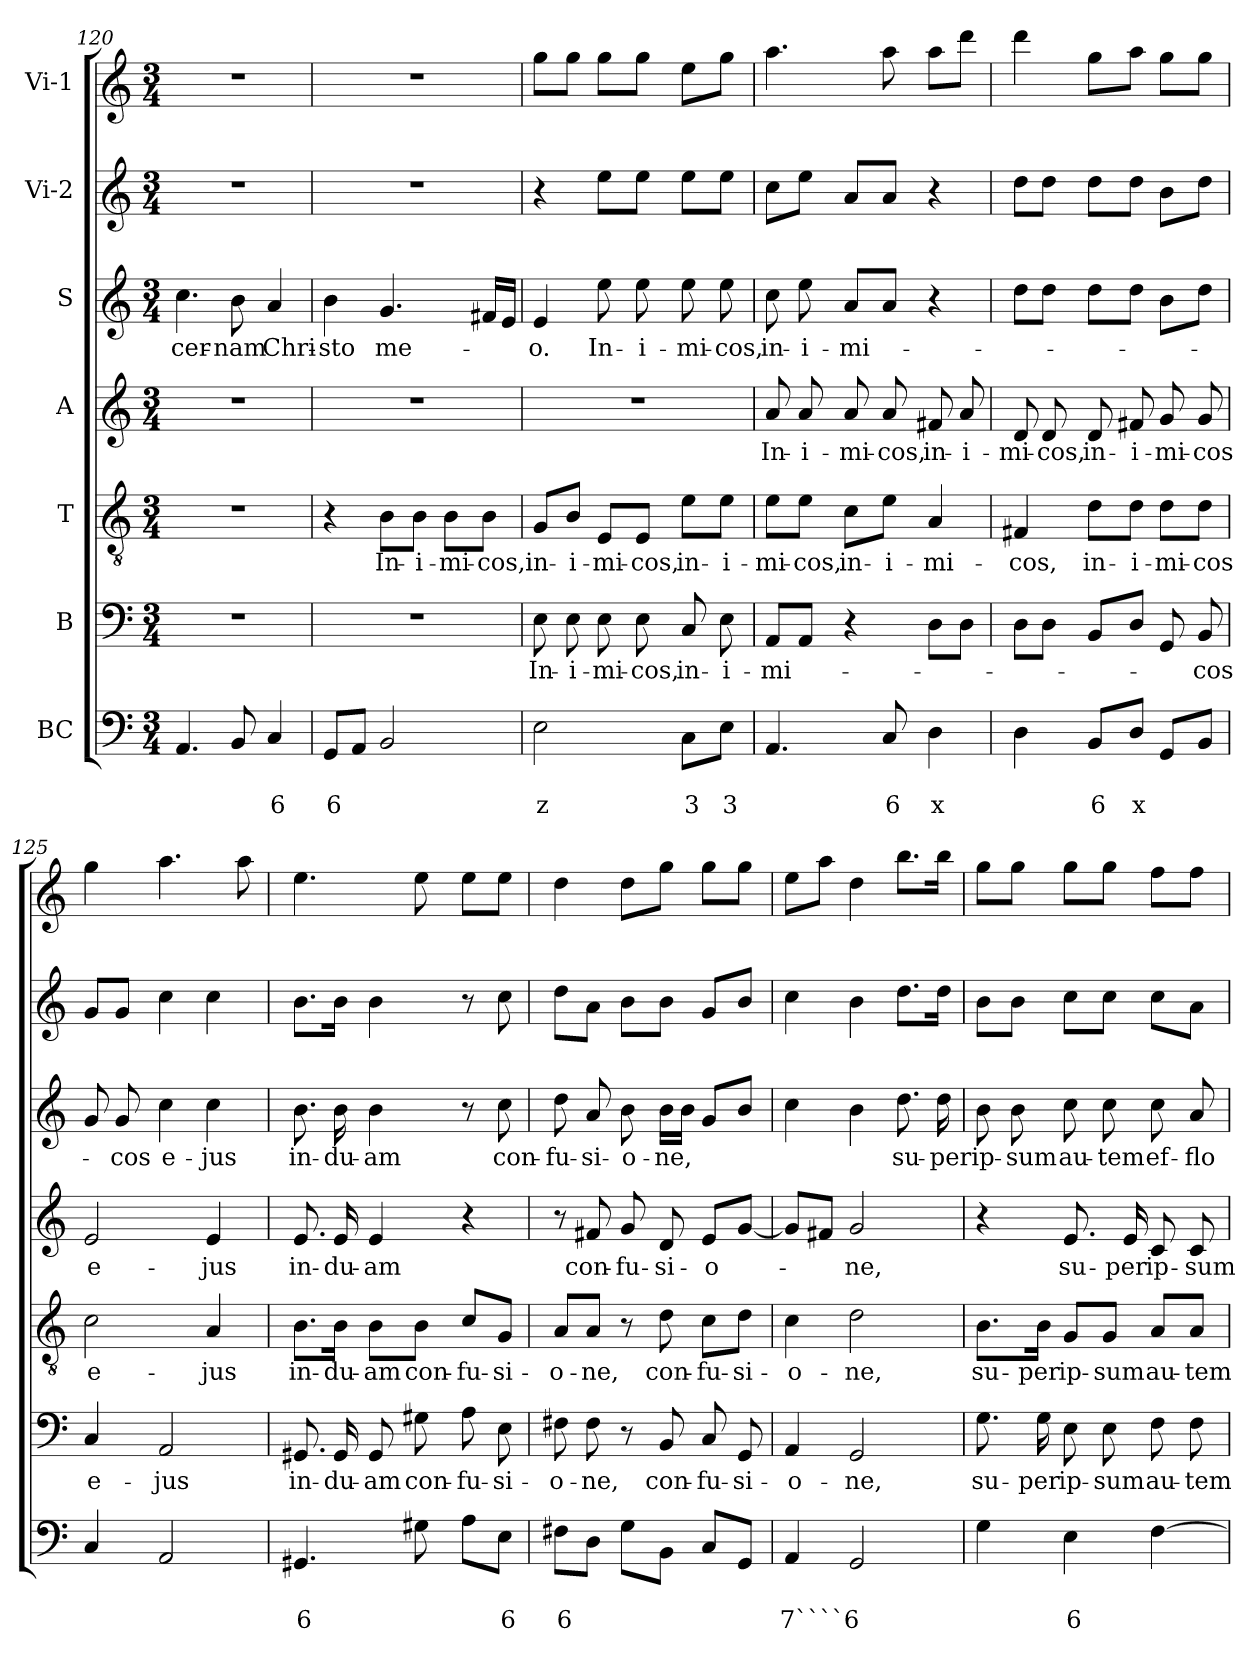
**kern	**text	**text	**kern	**text	**kern	**text	**kern	**text	**kern	**text	**kern	**kern
*part7	*part7	*part7	*part6	*part6	*part5	*part5	*part4	*part4	*part3	*part3	*part2	*part1
*staff7	*staff7	*staff7	*staff6	*staff6	*staff5	*staff5	*staff4	*staff4	*staff3	*staff3	*staff2	*staff1
*I"BC	*	*	*I"B	*	*I"T	*	*I"A	*	*I"S	*	*I"Vi-2	*I"Vi-1
!!LO:PB:g=z
*clefF4	*	*	*clefF4	*	*clefGv2	*	*clefG2	*	*clefG2	*	*clefG2	*clefG2
*k[]	*	*	*k[]	*	*k[]	*	*k[]	*	*k[]	*	*k[]	*k[]
*C:	*	*	*C:	*	*C:	*	*C:	*	*C:	*	*C:	*C:
*M3/4	*	*	*M3/4	*	*M3/4	*	*M3/4	*	*M3/4	*	*M3/4	*M3/4
=120	=120	=120	=120	=120	=120	=120	=120	=120	=120	=120	=120	=120
!	!	!	!	!	!	!	!	!	!	!LO:LY:b	!	!
4.AA/	.	.	2.r	.	2.r	.	2.r	.	4.cc\	cer-	2.r	2.r
!	!	!	!	!	!	!	!	!	!	!LO:LY:b	!	!
8BB/	.	.	.	.	.	.	.	.	8b\	-nam	.	.
!	!	!LO:LY:b	!	!	!	!	!	!	!	!LO:LY:b	!	!
4C/	.	6	.	.	.	.	.	.	4a/	Chri-	.	.
=121	=121	=121	=121	=121	=121	=121	=121	=121	=121	=121	=121	=121
!	!	!LO:LY:b	!	!	!	!	!	!	!	!LO:LY:b	!	!
8GG/L	.	6	2.r	.	4r	.	2.r	.	4b\	-sto	2.r	2.r
8AA/J	.	.	.	.	.	.	.	.	.	.	.	.
!	!	!	!	!	!	!LO:LY:b	!	!	!	!LO:LY:b	!	!
2BB/	.	.	.	.	8B\L	In-	.	.	4.g/	me-	.	.
!	!	!	!	!	!	!LO:LY:b	!	!	!	!	!	!
.	.	.	.	.	8B\J	-i-	.	.	.	.	.	.
!	!	!	!	!	!	!LO:LY:b	!	!	!	!	!	!
.	.	.	.	.	8B\L	-mi-	.	.	.	.	.	.
!	!	!	!	!	!	!LO:LY:b	!	!	!	!	!	!
.	.	.	.	.	8B\J	-cos,	.	.	16f#X/LL	.	.	.
.	.	.	.	.	.	.	.	.	16e/JJ	.	.	.
=122	=122	=122	=122	=122	=122	=122	=122	=122	=122	=122	=122	=122
!	!	!LO:LY:b	!	!LO:LY:b	!	!LO:LY:b	!	!	!	!LO:LY:b	!	!
2E\	.	z	8E\	In-	8G/L	in-	2.r	.	4e/	-o.	4r	8gg\L
!	!	!	!	!LO:LY:b	!	!LO:LY:b	!	!	!	!	!	!
.	.	.	8E\	-i-	8B/J	-i-	.	.	.	.	.	8gg\J
!	!	!	!	!LO:LY:b	!	!LO:LY:b	!	!	!	!LO:LY:b	!	!
.	.	.	8E\	-mi-	8E/L	-mi-	.	.	8ee\	In-	8ee\L	8gg\L
!	!	!	!	!LO:LY:b	!	!LO:LY:b	!	!	!	!LO:LY:b	!	!
.	.	.	8E\	-cos,	8E/J	-cos,	.	.	8ee\	-i-	8ee\J	8gg\J
!	!	!LO:LY:b	!	!LO:LY:b	!	!LO:LY:b	!	!	!	!LO:LY:b	!	!
8C\L	.	3	8C/	in-	8e\L	in-	.	.	8ee\	-mi-	8ee\L	8ee\L
!	!	!LO:LY:b	!	!LO:LY:b	!	!LO:LY:b	!	!	!	!LO:LY:b	!	!
8E\J	.	3	8E\	-i-	8e\J	-i-	.	.	8ee\	-cos,	8ee\J	8gg\J
=123	=123	=123	=123	=123	=123	=123	=123	=123	=123	=123	=123	=123
!	!	!	!	!LO:LY:b	!	!LO:LY:b	!	!LO:LY:b	!	!LO:LY:b	!	!
4.AA/	.	.	8AA/L	-mi-	8e\L	-mi-	8a/	In-	8cc\	in-	8cc\L	4.aa\
!	!	!	!	!	!	!LO:LY:b	!	!LO:LY:b	!	!LO:LY:b	!	!
.	.	.	8AA/J	.	8e\J	-cos,	8a/	-i-	8ee\	-i-	8ee\J	.
!	!	!	!	!	!	!LO:LY:b	!	!LO:LY:b	!	!LO:LY:b	!	!
.	.	.	4r	.	8c\L	in-	8a/	-mi-	8a/L	-mi-	8a/L	.
!	!	!LO:LY:b	!	!	!	!LO:LY:b	!	!LO:LY:b	!	!	!	!
8C/	.	6	.	.	8e\J	-i-	8a/	-cos,	8a/J	.	8a/J	8aa\
!	!	!LO:LY:b	!	!	!	!LO:LY:b	!	!LO:LY:b	!	!	!	!
4D\	.	x	8D\L	.	4A/	-mi-	8f#X/	in-	4r	.	4r	8aa\L
!	!	!	!	!	!	!	!	!LO:LY:b	!	!	!	!
.	.	.	8D\J	.	.	.	8a/	-i-	.	.	.	8ddd\J
=124	=124	=124	=124	=124	=124	=124	=124	=124	=124	=124	=124	=124
!	!	!	!	!	!	!LO:LY:b	!	!LO:LY:b	!	!	!	!
4D\	.	.	8D\L	.	4F#X/	-cos,	8d/	-mi-	8dd\L	.	8dd\L	4ddd\
!	!	!	!	!	!	!	!	!LO:LY:b	!	!	!	!
.	.	.	8D\J	.	.	.	8d/	-cos,	8dd\J	.	8dd\J	.
!	!	!LO:LY:b	!	!	!	!LO:LY:b	!	!LO:LY:b	!	!	!	!
8BB/L	.	6	8BB/L	.	8d\L	in-	8d/	in-	8dd\L	.	8dd\L	8gg\L
!	!	!LO:LY:b	!	!	!	!LO:LY:b	!	!LO:LY:b	!	!	!	!
8D/J	.	x	8D/J	.	8d\J	-i-	8f#X/	-i-	8dd\J	.	8dd\J	8aa\J
!	!	!	!	!	!	!LO:LY:b	!	!LO:LY:b	!	!	!	!
8GG/L	.	.	8GG/	.	8d\L	-mi-	8g/	-mi-	8b\L	.	8b\L	8gg\L
!	!	!	!	!LO:LY:b	!	!LO:LY:b	!	!LO:LY:b	!	!	!	!
8BB/J	.	.	8BB/	-cos	8d\J	-cos	8g/	-cos	8dd\J	.	8dd\J	8gg\J
=125	=125	=125	=125	=125	=125	=125	=125	=125	=125	=125	=125	=125
!	!	!	!	!LO:LY:b	!	!LO:LY:b	!	!LO:LY:b	!	!	!	!
4C/	.	.	4C/	e-	2c\	e-	2e/	e-	8g/	.	8g/L	4gg\
!	!	!	!	!	!	!	!	!	!	!LO:LY:b	!	!
.	.	.	.	.	.	.	.	.	8g/	-cos	8g/J	.
!	!	!	!	!LO:LY:b	!	!	!	!	!	!LO:LY:b	!	!
2AA/	.	.	2AA/	-jus	.	.	.	.	4cc\	e-	4cc\	4.aa\
!	!	!	!	!	!	!LO:LY:b	!	!LO:LY:b	!	!LO:LY:b	!	!
.	.	.	.	.	4A/	-jus	4e/	-jus	4cc\	-jus	4cc\	.
.	.	.	.	.	.	.	.	.	.	.	.	8aa\
!!LO:LB:g=z
=126	=126	=126	=126	=126	=126	=126	=126	=126	=126	=126	=126	=126
!	!	!LO:LY:b	!	!LO:LY:b	!	!LO:LY:b	!	!LO:LY:b	!	!LO:LY:b	!	!
4.GG#X/	.	6	8.GG#X/	in-	8.B\L	in-	8.e/	in-	8.b\	in-	8.b\L	4.ee\
!	!	!	!	!LO:LY:b	!	!LO:LY:b	!	!LO:LY:b	!	!LO:LY:b	!	!
.	.	.	16GG#/	-du-	16B\Jk	-du-	16e/	-du-	16b\	-du-	16b\Jk	.
!	!	!	!	!LO:LY:b	!	!LO:LY:b	!	!LO:LY:b	!	!LO:LY:b	!	!
.	.	.	8GG#/	-am	8B\L	-am	4e/	-am	4b\	-am	4b\	.
!	!	!	!	!LO:LY:b	!	!LO:LY:b	!	!	!	!	!	!
8G#X\	.	.	8G#X\	con-	8B\J	con-	.	.	.	.	.	8ee\
!	!	!	!	!LO:LY:b	!	!LO:LY:b	!	!	!	!	!	!
8A\L	.	.	8A\	-fu-	8c/L	-fu-	4r	.	8r	.	8r	8ee\L
!	!	!LO:LY:b	!	!LO:LY:b	!	!LO:LY:b	!	!	!	!LO:LY:b	!	!
8E\J	.	6	8E\	-si-	8G/J	-si-	.	.	8cc\	con-	8cc\	8ee\J
=127	=127	=127	=127	=127	=127	=127	=127	=127	=127	=127	=127	=127
!	!	!LO:LY:b	!	!LO:LY:b	!	!LO:LY:b	!	!	!	!LO:LY:b	!	!
8F#X\L	.	6	8F#X\	-o-	8A/L	-o-	8r	.	8dd\	-fu-	8dd\L	4dd\
!	!	!	!	!LO:LY:b	!	!LO:LY:b	!	!LO:LY:b	!	!LO:LY:b	!	!
8D\J	.	.	8F#\	-ne,	8A/J	-ne,	8f#X/	con-	8a/	-si-	8a\J	.
!	!	!	!	!	!	!	!	!LO:LY:b	!	!LO:LY:b	!	!
8G\L	.	.	8r	.	8r	.	8g/	-fu-	8b\	-o-	8b\L	8dd\L
!	!	!	!	!LO:LY:b	!	!LO:LY:b	!	!LO:LY:b	!	!LO:LY:b	!	!
8BB\J	.	.	8BB/	con-	8d\	con-	8d/	-si-	16b\LL	-ne,	8b\J	8gg\J
.	.	.	.	.	.	.	.	.	16b\JJ	.	.	.
!	!	!	!	!LO:LY:b	!	!LO:LY:b	!	!LO:LY:b	!	!	!	!
8C/L	.	.	8C/	-fu-	8c\L	-fu-	8e/L	-o-	8g/L	.	8g/L	8gg\L
!	!	!	!	!LO:LY:b	!	!LO:LY:b	!	!	!	!	!	!
8GG/J	.	.	8GG/	-si-	8d\J	-si-	[8g/J	.	8b/J	.	8b/J	8gg\J
=128	=128	=128	=128	=128	=128	=128	=128	=128	=128	=128	=128	=128
!	!	!LO:LY:b	!	!LO:LY:b	!	!LO:LY:b	!	!	!	!	!	!
4AA/	.	7````6	4AA/	-o-	4c\	-o-	8g/L]	.	4cc\	.	4cc\	8ee\L
.	.	.	.	.	.	.	8f#X/J	.	.	.	.	8aa\J
!	!	!	!	!LO:LY:b	!	!LO:LY:b	!	!LO:LY:b	!	!	!	!
2GG/	.	.	2GG/	-ne,	2d\	-ne,	2g/	-ne,	4b\	.	4b\	4dd\
!	!	!	!	!	!	!	!	!	!	!LO:LY:b	!	!
.	.	.	.	.	.	.	.	.	8.dd\	su-	8.dd\L	8.bb\L
!	!	!	!	!	!	!	!	!	!	!LO:LY:b	!	!
.	.	.	.	.	.	.	.	.	16dd\	-per	16dd\Jk	16bb\Jk
=129	=129	=129	=129	=129	=129	=129	=129	=129	=129	=129	=129	=129
!	!	!	!	!LO:LY:b	!	!LO:LY:b	!	!	!	!LO:LY:b	!	!
4G\	.	.	8.G\	su-	8.B\L	su-	4r	.	8b\	ip-	8b\L	8gg\L
!	!	!	!	!	!	!	!	!	!	!LO:LY:b	!	!
.	.	.	.	.	.	.	.	.	8b\	-sum	8b\J	8gg\J
!	!	!	!	!LO:LY:b	!	!LO:LY:b	!	!	!	!	!	!
.	.	.	16G\	-per	16B\Jk	-per	.	.	.	.	.	.
!	!	!LO:LY:b	!	!LO:LY:b	!	!LO:LY:b	!	!LO:LY:b	!	!LO:LY:b	!	!
4E\	.	6	8E\	ip-	8G/L	ip-	8.e/	su-	8cc\	au-	8cc\L	8gg\L
!	!	!	!	!LO:LY:b	!	!LO:LY:b	!	!	!	!LO:LY:b	!	!
.	.	.	8E\	-sum	8G/J	-sum	.	.	8cc\	-tem	8cc\J	8gg\J
!	!	!	!	!	!	!	!	!LO:LY:b	!	!	!	!
.	.	.	.	.	.	.	16e/	-per	.	.	.	.
!	!	!	!	!LO:LY:b	!	!LO:LY:b	!	!LO:LY:b	!	!LO:LY:b	!	!
[4F\	.	.	8F\	au-	8A/L	au-	8c/	ip-	8cc\	ef-	8cc\L	8ff\L
!	!	!	!	!LO:LY:b	!	!LO:LY:b	!	!LO:LY:b	!	!LO:LY:b	!	!
.	.	.	8F\	-tem	8A/J	-tem	8c/	-sum	8a/	-flo-	8a\J	8ff\J
=	=	=	=	=	=	=	=	=	=	=	=	=
*-	*-	*-	*-	*-	*-	*-	*-	*-	*-	*-	*-	*-
